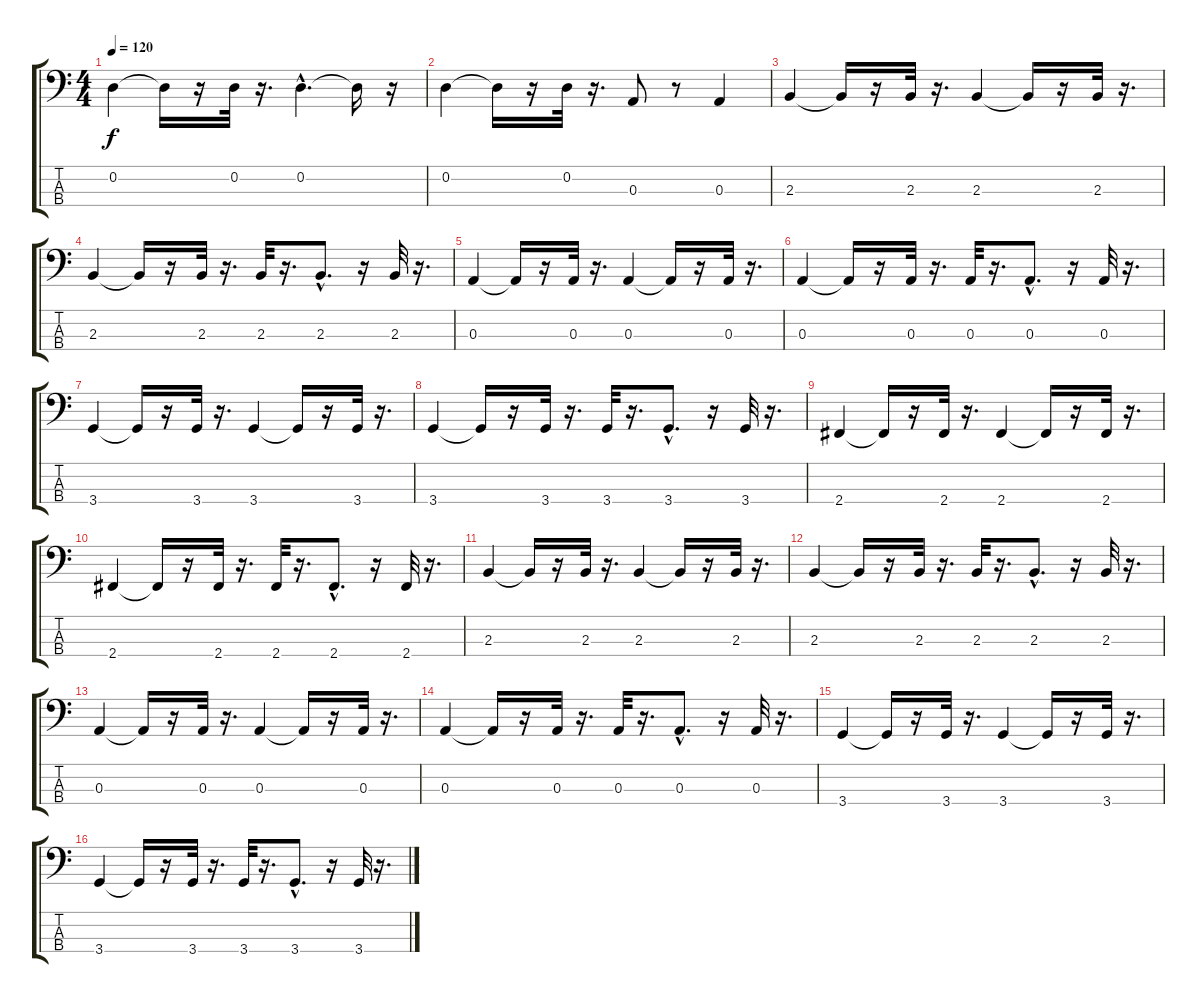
\track "" {instrument fretlessbass}
\staff {score tabs}
\tuning (G2 D2 A1 E1) {hide}
\ts (4 4)
\tempo 120
\clef f4
\ks c
0.2.4{dy f} 0.2{t}.16 r.16 0.2.32 r.16{d} 0.2{hac}.4{d} 0.2{t}.16 r.16 |
0.2.4 0.2{t}.16 r.16 0.2.32 r.16{d} 0.3.8 r.8 0.3.4 |
2.3.4 2.3{t}.16 r.16 2.3.32 r.16{d} 2.3.4 2.3{t}.16 r.16 2.3.32 r.16{d} |
2.3.4 2.3{t}.16 r.16 2.3.32 r.16{d} 2.3.32 r.16{d} 2.3{hac}.8{d} r.16 2.3.32 r.16{d} |
0.3.4 0.3{t}.16 r.16 0.3.32 r.16{d} 0.3.4 0.3{t}.16 r.16 0.3.32 r.16{d} |
0.3.4 0.3{t}.16 r.16 0.3.32 r.16{d} 0.3.32 r.16{d} 0.3{hac}.8{d} r.16 0.3.32 r.16{d} |
3.4.4 3.4{t}.16 r.16 3.4.32 r.16{d} 3.4.4 3.4{t}.16 r.16 3.4.32 r.16{d} |
3.4.4 3.4{t}.16 r.16 3.4.32 r.16{d} 3.4.32 r.16{d} 3.4{hac}.8{d} r.16 3.4.32 r.16{d} |
2.4.4 2.4{t}.16 r.16 2.4.32 r.16{d} 2.4.4 2.4{t}.16 r.16 2.4.32 r.16{d} |
2.4.4 2.4{t}.16 r.16 2.4.32 r.16{d} 2.4.32 r.16{d} 2.4{hac}.8{d} r.16 2.4.32 r.16{d} |
2.3.4 2.3{t}.16 r.16 2.3.32 r.16{d} 2.3.4 2.3{t}.16 r.16 2.3.32 r.16{d} |
2.3.4 2.3{t}.16 r.16 2.3.32 r.16{d} 2.3.32 r.16{d} 2.3{hac}.8{d} r.16 2.3.32 r.16{d} |
0.3.4 0.3{t}.16 r.16 0.3.32 r.16{d} 0.3.4 0.3{t}.16 r.16 0.3.32 r.16{d} |
0.3.4 0.3{t}.16 r.16 0.3.32 r.16{d} 0.3.32 r.16{d} 0.3{hac}.8{d} r.16 0.3.32 r.16{d} |
3.4.4 3.4{t}.16 r.16 3.4.32 r.16{d} 3.4.4 3.4{t}.16 r.16 3.4.32 r.16{d} |
3.4.4 3.4{t}.16 r.16 3.4.32 r.16{d} 3.4.32 r.16{d} 3.4{hac}.8{d} r.16 3.4.32 r.16{d}
